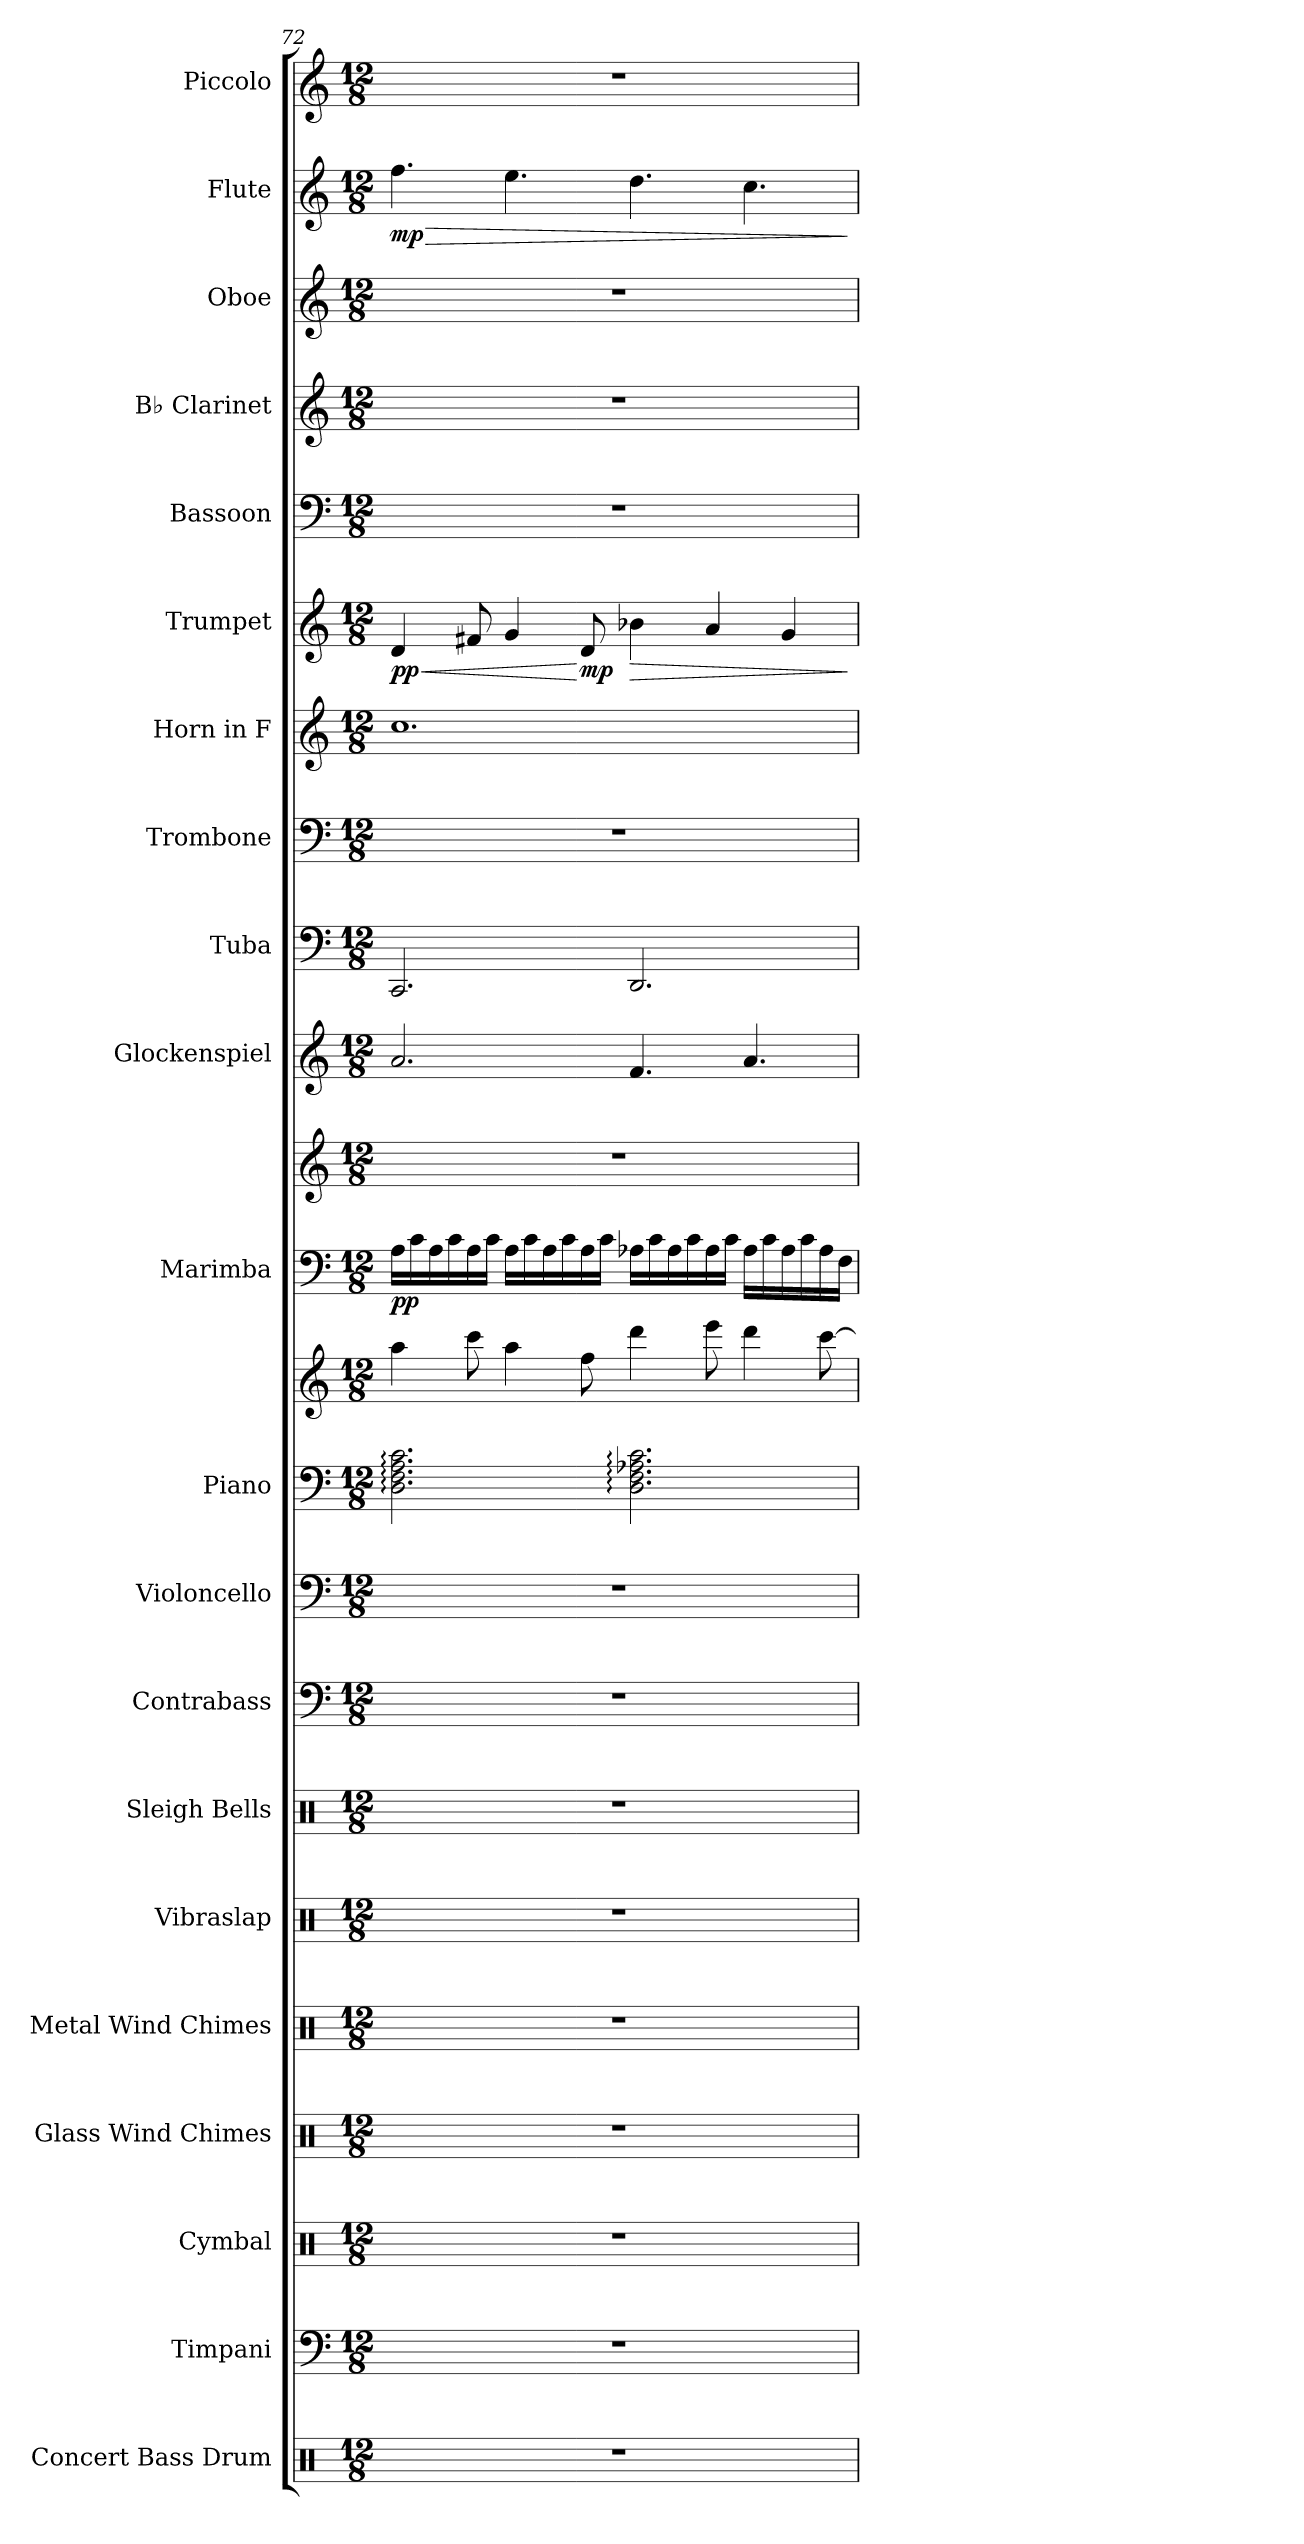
**kern	**kern	**kern	**kern	**kern	**kern	**kern	**kern	**kern	**kern	**kern	**kern	**kern	**dynam	**kern	**kern	**kern	**kern	**kern	**dynam	**kern	**kern	**kern	**kern	**dynam	**kern
*part21	*part20	*part19	*part18	*part17	*part16	*part15	*part14	*part13	*part12	*part12	*part11	*part11	*part11	*part10	*part9	*part8	*part7	*part6	*part6	*part5	*part4	*part3	*part2	*part2	*part1
*staff23	*staff22	*staff21	*staff20	*staff19	*staff18	*staff17	*staff16	*staff15	*staff14	*staff13	*staff12	*staff11	*staff11/12	*staff10	*staff9	*staff8	*staff7	*staff6	*staff6	*staff5	*staff4	*staff3	*staff2	*staff2	*staff1
*I"Concert Bass Drum	*I"Timpani	*I"Cymbal	*I"Glass Wind Chimes	*I"Metal Wind Chimes	*I"Vibraslap	*I"Sleigh Bells	*I"Contrabass	*I"Violoncello	*I"Piano	*	*I"Marimba	*	*	*I"Glockenspiel	*I"Tuba	*I"Trombone	*I"Horn in F	*I"Trumpet	*	*I"Bassoon	*I"B♭ Clarinet	*I"Oboe	*I"Flute	*	*I"Piccolo
*I'Con. BD	*I'Timp.	*I'Cym.	*I'Gl. Wn Ch.	*I'Met. Wn Ch.	*I'Vibslp.	*I'Sle. Be.	*I'Cb.	*I'Vc.	*I'Pno.	*	*I'Mrm.	*	*	*I'Glock.	*I'Tba.	*I'Tbn.	*	*I'Tpt.	*	*I'Bsn.	*I'B♭ Cl.	*I'Ob.	*I'Fl.	*	*I'Picc.
!!LO:LB:g=z
*clefX	*clefF4	*clefX	*clefX	*clefX	*clefX	*clefX	*clefF4	*clefF4	*clefF4	*clefG2	*clefF4	*clefG2	*	*clefG2	*clefF4	*clefF4	*clefG2	*clefG2	*	*clefF4	*clefG2	*clefG2	*clefG2	*	*clefG2
*	*	*	*	*	*	*	*ITrd7c12	*	*	*	*	*	*	*ITrd-14c-24	*	*	*ITrd4c7	*ITrd1c2	*	*	*ITrd1c2	*	*	*	*ITrd-7c-12
*k[]	*k[]	*k[]	*k[]	*k[]	*k[]	*k[]	*k[]	*k[]	*k[]	*k[]	*k[]	*k[]	*	*k[]	*k[]	*k[]	*k[b-]	*k[b-e-]	*	*k[]	*k[b-e-]	*k[]	*k[]	*	*k[]
*M12/8	*M12/8	*M12/8	*M12/8	*M12/8	*M12/8	*M12/8	*M12/8	*M12/8	*M12/8	*M12/8	*M12/8	*M12/8	*	*M12/8	*M12/8	*M12/8	*M12/8	*M12/8	*	*M12/8	*M12/8	*M12/8	*M12/8	*	*M12/8
=72	=72	=72	=72	=72	=72	=72	=72	=72	=72	=72	=72	=72	=72	=72	=72	=72	=72	=72	=72	=72	=72	=72	=72	=72	=72
!	!	!	!	!	!	!	!	!	!	!	!	!	!LO:DY:b=2	!	!	!	!	!	!LO:HP:b	!	!	!	!	!LO:HP:b	!
!	!	!	!	!	!	!	!	!	!	!	!	!	!	!	!	!	!	!	!LO:DY:n=1:b	!	!	!	!	!LO:DY:n=1:b	!
1.r	1.r	1.r	1.r	1.r	1.r	1.r	1.r	1.r	2.D\: 2.F\: 2.A\: 2.c\:	4aa\	16A\LL	1.r	pp	2.aaa/	2.CC/	1.r	1.f	4c/	< pp	1.r	1.r	1.r	4.ff\	> mp	1.r
.	.	.	.	.	.	.	.	.	.	.	16c\	.	.	.	.	.	.	.	.	.	.	.	.	.	.
.	.	.	.	.	.	.	.	.	.	.	16A\	.	.	.	.	.	.	.	.	.	.	.	.	.	.
.	.	.	.	.	.	.	.	.	.	.	16c\	.	.	.	.	.	.	.	.	.	.	.	.	.	.
.	.	.	.	.	.	.	.	.	.	8ccc\	16A\	.	.	.	.	.	.	8en/	.	.	.	.	.	.	.
.	.	.	.	.	.	.	.	.	.	.	16c\JJ	.	.	.	.	.	.	.	.	.	.	.	.	.	.
.	.	.	.	.	.	.	.	.	.	4aa\	16A\LL	.	.	.	.	.	.	4f/	.	.	.	.	4.ee\	.	.
.	.	.	.	.	.	.	.	.	.	.	16c\	.	.	.	.	.	.	.	.	.	.	.	.	.	.
.	.	.	.	.	.	.	.	.	.	.	16A\	.	.	.	.	.	.	.	.	.	.	.	.	.	.
.	.	.	.	.	.	.	.	.	.	.	16c\	.	.	.	.	.	.	.	.	.	.	.	.	.	.
!	!	!	!	!	!	!	!	!	!	!	!	!	!	!	!	!	!	!	!LO:DY:n=2:b	!	!	!	!	!	!
.	.	.	.	.	.	.	.	.	.	8ff\	16A\	.	.	.	.	.	.	8c/	[ mp	.	.	.	.	.	.
.	.	.	.	.	.	.	.	.	.	.	16c\JJ	.	.	.	.	.	.	.	.	.	.	.	.	.	.
!	!	!	!	!	!	!	!	!	!	!	!	!	!	!	!	!	!	!	!LO:HP:b	!	!	!	!	!	!
.	.	.	.	.	.	.	.	.	2.D\: 2.F\: 2.A-X\: 2.c\:	4ddd\	16A-X\LL	.	.	4.fff/	2.DD/	.	.	4a-X\	>	.	.	.	4.dd\	.	.
.	.	.	.	.	.	.	.	.	.	.	16c\	.	.	.	.	.	.	.	.	.	.	.	.	.	.
.	.	.	.	.	.	.	.	.	.	.	16A-\	.	.	.	.	.	.	.	.	.	.	.	.	.	.
.	.	.	.	.	.	.	.	.	.	.	16c\	.	.	.	.	.	.	.	.	.	.	.	.	.	.
.	.	.	.	.	.	.	.	.	.	8eee\	16A-\	.	.	.	.	.	.	4g/	.	.	.	.	.	.	.
.	.	.	.	.	.	.	.	.	.	.	16c\JJ	.	.	.	.	.	.	.	.	.	.	.	.	.	.
.	.	.	.	.	.	.	.	.	.	4ddd\	16A-\LL	.	.	4.aaa/	.	.	.	.	.	.	.	.	4.cc\	.	.
.	.	.	.	.	.	.	.	.	.	.	16c\	.	.	.	.	.	.	.	.	.	.	.	.	.	.
.	.	.	.	.	.	.	.	.	.	.	16A-\	.	.	.	.	.	.	4f/	.	.	.	.	.	.	.
.	.	.	.	.	.	.	.	.	.	.	16c\	.	.	.	.	.	.	.	.	.	.	.	.	.	.
.	.	.	.	.	.	.	.	.	.	[8ccc\	16A-\	.	.	.	.	.	.	.	.	.	.	.	.	.	.
.	.	.	.	.	.	.	.	.	.	.	16F\JJ	.	.	.	.	.	.	.	.	.	.	.	.	.	.
.	.	.	.	.	.	.	.	.	.	.	.	.	.	.	.	.	.	.	]	.	.	.	.	]	.
=	=	=	=	=	=	=	=	=	=	=	=	=	=	=	=	=	=	=	=	=	=	=	=	=	=
*-	*-	*-	*-	*-	*-	*-	*-	*-	*-	*-	*-	*-	*-	*-	*-	*-	*-	*-	*-	*-	*-	*-	*-	*-	*-
